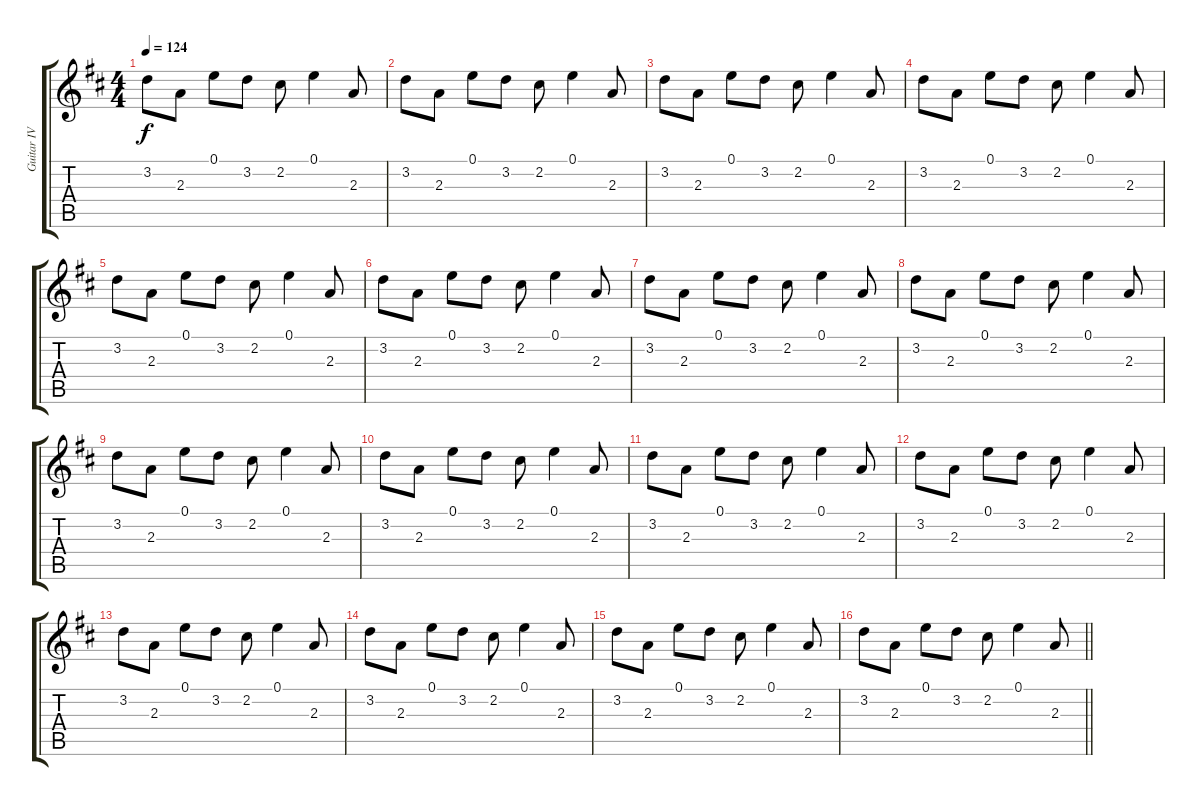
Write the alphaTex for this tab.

\track ("Guitar IV (Jun)" "Guitar IV ") {instrument distortionguitar}
\staff {score tabs}
\tuning (E4 B3 G3 D3 A2 E2) {hide}
\ts (4 4)
\tempo 124
\clef g2
\ks d
3.2.8{dy f} 2.3.8 0.1.8 3.2.8 2.2.8 0.1.4 2.3.8 |
3.2.8 2.3.8 0.1.8 3.2.8 2.2.8 0.1.4 2.3.8 |
3.2.8 2.3.8 0.1.8 3.2.8 2.2.8 0.1.4 2.3.8 |
3.2.8 2.3.8 0.1.8 3.2.8 2.2.8 0.1.4 2.3.8 |
3.2.8 2.3.8 0.1.8 3.2.8 2.2.8 0.1.4 2.3.8 |
3.2.8 2.3.8 0.1.8 3.2.8 2.2.8 0.1.4 2.3.8 |
3.2.8 2.3.8 0.1.8 3.2.8 2.2.8 0.1.4 2.3.8 |
3.2.8 2.3.8 0.1.8 3.2.8 2.2.8 0.1.4 2.3.8 |
3.2.8 2.3.8 0.1.8 3.2.8 2.2.8 0.1.4 2.3.8 |
3.2.8 2.3.8 0.1.8 3.2.8 2.2.8 0.1.4 2.3.8 |
3.2.8 2.3.8 0.1.8 3.2.8 2.2.8 0.1.4 2.3.8 |
3.2.8 2.3.8 0.1.8 3.2.8 2.2.8 0.1.4 2.3.8 |
3.2.8 2.3.8 0.1.8 3.2.8 2.2.8 0.1.4 2.3.8 |
3.2.8 2.3.8 0.1.8 3.2.8 2.2.8 0.1.4 2.3.8 |
3.2.8 2.3.8 0.1.8 3.2.8 2.2.8 0.1.4 2.3.8 |
\barLineRight lightlight
3.2.8 2.3.8 0.1.8 3.2.8 2.2.8 0.1.4 2.3.8
